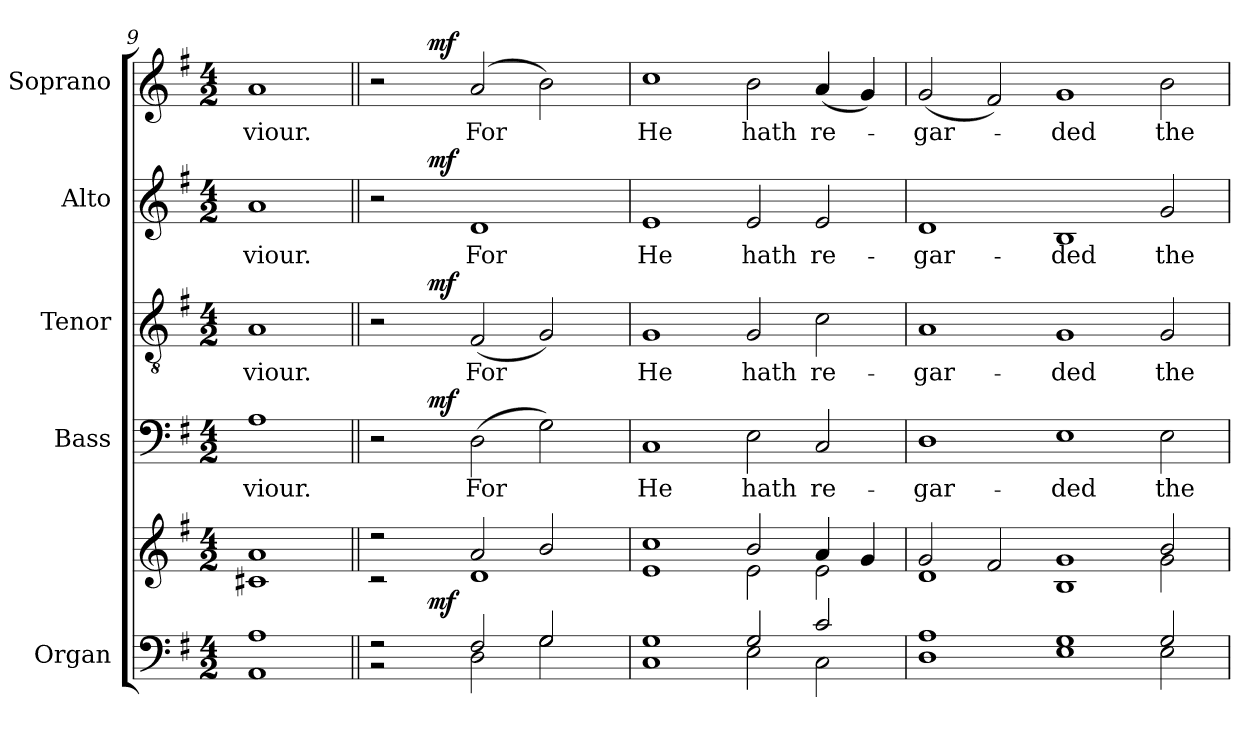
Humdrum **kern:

**kern	**kern	**dynam	**kern	**text	**dynam	**kern	**text	**dynam	**kern	**text	**dynam	**kern	**text	**dynam
*part5	*part5	*part5	*part4	*part4	*part4	*part3	*part3	*part3	*part2	*part2	*part2	*part1	*part1	*part1
*staff6	*staff5	*staff5/6	*staff4	*staff4	*staff4	*staff3	*staff3	*staff3	*staff2	*staff2	*staff2	*staff1	*staff1	*staff1
*I"Organ	*	*	*I"Bass	*	*	*I"Tenor	*	*	*I"Alto	*	*	*I"Soprano	*	*
*I'Org.	*	*	*I'B.	*	*	*I'T.	*	*	*I'A.	*	*	*I'S.	*	*
*clefF4	*clefG2	*	*clefF4	*	*	*clefGv2	*	*	*clefG2	*	*	*clefG2	*	*
*	*	*	*	*	*	*ITrd7c12	*	*	*	*	*	*	*	*
*k[f#]	*k[f#]	*	*k[f#]	*	*	*k[f#]	*	*	*k[f#]	*	*	*k[f#]	*	*
*G:	*G:	*	*G:	*	*	*G:	*	*	*G:	*	*	*G:	*	*
*M4/2	*M4/2	*	*M4/2	*	*	*M4/2	*	*	*M4/2	*	*	*M4/2	*	*
=9	=9	=9	=9	=9	=9	=9	=9	=9	=9	=9	=9	=9	=9	=9
*^	*^	*	*	*	*	*	*	*	*	*	*	*	*	*
!	!	!	!	!	!	!LO:LY:b:color=#000000	!	!	!	!	!	!	!	!	!	!
!	!	!	!	!	!	!	!	!	!LO:LY:b:color=#000000	!	!	!	!	!	!	!
!	!	!	!	!	!	!	!	!	!	!	!	!LO:LY:b:color=#000000	!	!	!	!
!	!	!	!	!	!	!	!	!	!	!	!	!	!	!	!LO:LY:b:color=#000000	!
1Ai	1AAi	1ai	1c#Xi	.	1Ai	-viour.	.	1AAi	-viour.	.	1ai	-viour.	.	1ai	-viour.	.
=10||	=10||	=10||	=10||	=10||	=10||	=10||	=10||	=10||	=10||	=10||	=10||	=10||	=10||	=10||	=10||	=10||
*	*^	*	*	*	*^	*	*	*^	*	*	*^	*	*	*^	*	*
2r	2r	4ryy	2r	2r	.	2r	4ryy	.	.	2r	4ryy	.	.	2r	4ryy	.	.	2r	4ryy	.	.
.	.	32ryy	.	.	.	.	32ryy	.	.	.	32ryy	.	.	.	32ryy	.	.	.	32ryy	.	.
.	.	1ryy	.	.	mf	.	1ryy	.	mf	.	1ryy	.	mf	.	1ryy	.	mf	.	1ryy	.	mf
!	!	!	!	!	!	!	!	!LO:LY:b:color=#000000	!	!	!	!	!	!	!	!	!	!	!	!	!
!	!	!	!	!	!	!	!	!	!	!	!	!LO:LY:b:color=#000000	!	!	!	!	!	!	!	!	!
!	!	!	!	!	!	!	!	!	!	!	!	!	!	!	!	!LO:LY:b:color=#000000	!	!	!	!	!
!	!	!	!	!	!	!	!	!	!	!	!	!	!	!	!	!	!	!	!	!LO:LY:b:color=#000000	!
2F#i/	2Di\	.	2ai/	1di	.	(2Di\	.	For	.	(2FF#i/	.	For	.	1di	.	For	.	(2ai/	.	For	.
2Gi/	2Gi\	.	2bi/	.	.	2Gi\)	.	.	.	2GGi/)	.	.	.	.	.	.	.	2bi\)	.	.	.
.	.	8..ryy	.	.	.	.	8..ryy	.	.	.	8..ryy	.	.	.	8..ryy	.	.	.	8..ryy	.	.
*	*	*	*	*	*	*v	*v	*	*	*	*	*	*	*v	*v	*	*	*v	*v	*	*
*	*v	*v	*	*	*	*	*	*	*v	*v	*	*	*	*	*	*	*	*
=11	=11	=11	=11	=11	=11	=11	=11	=11	=11	=11	=11	=11	=11	=11	=11	=11
*	*^	*	*	*	*^	*	*	*^	*	*	*^	*	*	*^	*	*
!	!	!	!	!	!	!	!	!LO:LY:b:color=#000000	!	!	!	!	!	!	!	!	!	!	!	!	!
*	*	*	*	*	*	*v	*v	*	*	*	*	*	*	*v	*v	*	*	*v	*v	*	*
*	*v	*v	*	*	*	*	*	*	*v	*v	*	*	*	*	*	*	*	*
*	*^	*	*	*	*^	*	*	*^	*	*	*^	*	*	*^	*	*
!	!	!	!	!	!	!	!	!	!	!	!	!LO:LY:b:color=#000000	!	!	!	!	!	!	!	!	!
*	*	*	*	*	*	*v	*v	*	*	*	*	*	*	*v	*v	*	*	*v	*v	*	*
*	*v	*v	*	*	*	*	*	*	*v	*v	*	*	*	*	*	*	*	*
*	*^	*	*	*	*^	*	*	*^	*	*	*^	*	*	*^	*	*
!	!	!	!	!	!	!	!	!	!	!	!	!	!	!	!	!LO:LY:b:color=#000000	!	!	!	!	!
*	*	*	*	*	*	*v	*v	*	*	*	*	*	*	*v	*v	*	*	*v	*v	*	*
*	*v	*v	*	*	*	*	*	*	*v	*v	*	*	*	*	*	*	*	*
*	*^	*	*	*	*^	*	*	*^	*	*	*^	*	*	*^	*	*
!	!	!	!	!	!	!	!	!	!	!	!	!	!	!	!	!	!	!	!	!LO:LY:b:color=#000000	!
*	*	*	*	*	*	*v	*v	*	*	*	*	*	*	*v	*v	*	*	*v	*v	*	*
*	*v	*v	*	*	*	*	*	*	*v	*v	*	*	*	*	*	*	*	*
1Gi	1Ci	1cci	1ei	.	1Ci	He	.	1GGi	He	.	1ei	He	.	1cci	He	.
!	!	!	!	!	!	!LO:LY:b:color=#000000	!	!	!	!	!	!	!	!	!	!
!	!	!	!	!	!	!	!	!	!LO:LY:b:color=#000000	!	!	!	!	!	!	!
!	!	!	!	!	!	!	!	!	!	!	!	!LO:LY:b:color=#000000	!	!	!	!
!	!	!	!	!	!	!	!	!	!	!	!	!	!	!	!LO:LY:b:color=#000000	!
2Gi/	2Ei\	2bi/	2ei\	.	2Ei\	hath	.	2GGi/	hath	.	2ei/	hath	.	2bi\	hath	.
!	!	!	!	!	!	!LO:LY:b:color=#000000	!	!	!	!	!	!	!	!	!	!
!	!	!	!	!	!	!	!	!	!LO:LY:b:color=#000000	!	!	!	!	!	!	!
!	!	!	!	!	!	!	!	!	!	!	!	!LO:LY:b:color=#000000	!	!	!	!
!	!	!	!	!	!	!	!	!	!	!	!	!	!	!	!LO:LY:b:color=#000000	!
2ci/	2Ci\	4ai/	2ei\	.	2Ci/	re-	.	2Ci\	re-	.	2ei/	re-	.	(4ai/	re-	.
.	.	4gi/	.	.	.	.	.	.	.	.	.	.	.	4gi/)	.	.
=12	=12	=12	=12	=12	=12	=12	=12	=12	=12	=12	=12	=12	=12	=12	=12	=12
!	!	!	!	!	!	!LO:LY:b:color=#000000	!	!	!	!	!	!	!	!	!	!
!	!	!	!	!	!	!	!	!	!LO:LY:b:color=#000000	!	!	!	!	!	!	!
!	!	!	!	!	!	!	!	!	!	!	!	!LO:LY:b:color=#000000	!	!	!	!
!	!	!	!	!	!	!	!	!	!	!	!	!	!	!	!LO:LY:b:color=#000000	!
1Ai	1Di	2gi/	1di	.	1Di	-gar-	.	1AAi	-gar-	.	1di	-gar-	.	(2gi/	-gar-	.
.	.	2f#i/	.	.	.	.	.	.	.	.	.	.	.	2f#i/)	.	.
!	!	!	!	!	!	!LO:LY:b:color=#000000	!	!	!	!	!	!	!	!	!	!
!	!	!	!	!	!	!	!	!	!LO:LY:b:color=#000000	!	!	!	!	!	!	!
!	!	!	!	!	!	!	!	!	!	!	!	!LO:LY:b:color=#000000	!	!	!	!
!	!	!	!	!	!	!	!	!	!	!	!	!	!	!	!LO:LY:b:color=#000000	!
1Gi	1Ei	1gi	1Bi	.	1Ei	-ded	.	1GGi	-ded	.	1Bi	-ded	.	1gi	-ded	.
!	!	!	!	!	!	!LO:LY:b:color=#000000	!	!	!	!	!	!	!	!	!	!
!	!	!	!	!	!	!	!	!	!LO:LY:b:color=#000000	!	!	!	!	!	!	!
!	!	!	!	!	!	!	!	!	!	!	!	!LO:LY:b:color=#000000	!	!	!	!
!	!	!	!	!	!	!	!	!	!	!	!	!	!	!	!LO:LY:b:color=#000000	!
2Gi/	2Ei\	2bi/	2gi\	.	2Ei\	the	.	2GGi/	the	.	2gi/	the	.	2bi\	the	.
*v	*v	*	*	*	*	*	*	*	*	*	*	*	*	*	*	*
*	*v	*v	*	*	*	*	*	*	*	*	*	*	*	*	*
=	=	=	=	=	=	=	=	=	=	=	=	=	=	=
*-	*-	*-	*-	*-	*-	*-	*-	*-	*-	*-	*-	*-	*-	*-
